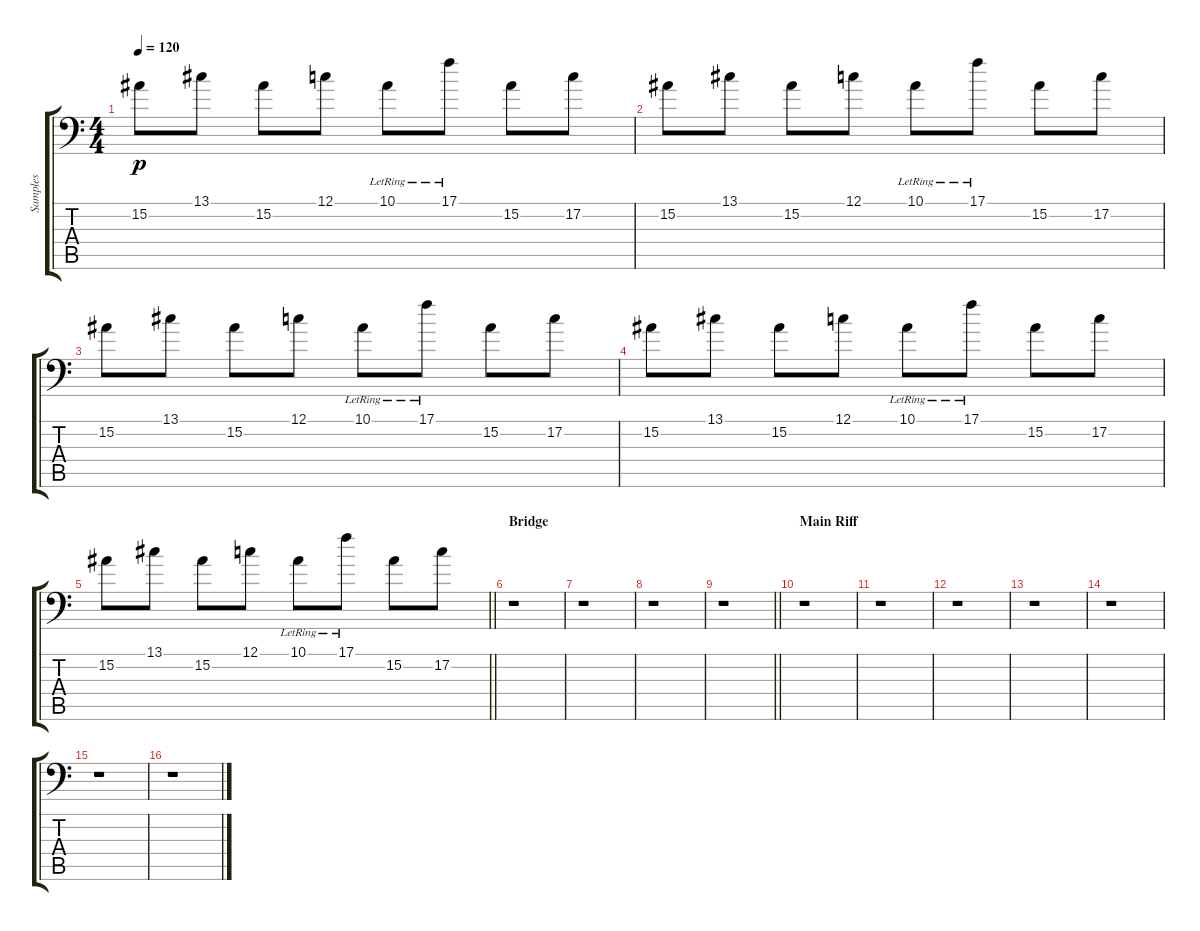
\track ("Samples" "Samples") {instrument choiraahs}
\staff {score tabs}
\tuning (C4 G3 Eb3 Bb2 F2 Bb1) {hide}
\ts (4 4)
\tempo 120
\clef f4
\ks c
15.2.8{dy p volume 15 balance 8} 13.1.8 15.2.8 12.1.8 10.1{lr}.8 17.1{lr}.8 15.2.8 17.2.8 |
15.2.8{volume 15 balance 8} 13.1.8 15.2.8 12.1.8 10.1{lr}.8 17.1{lr}.8 15.2.8 17.2.8 |
15.2.8{volume 15 balance 8} 13.1.8 15.2.8 12.1.8 10.1{lr}.8 17.1{lr}.8 15.2.8 17.2.8 |
15.2.8{volume 15 balance 8} 13.1.8 15.2.8 12.1.8 10.1{lr}.8 17.1{lr}.8 15.2.8 17.2.8 |
\barLineRight lightlight
15.2.8{volume 15 balance 8} 13.1.8 15.2.8 12.1.8 10.1{lr}.8 17.1{lr}.8 15.2.8 17.2.8 |
\section ("" "Bridge")
r.1 |
r.1 |
r.1 |
\barLineRight lightlight
r.1 |
\section ("" "Main Riff")
r.1 |
r.1 |
r.1 |
r.1 |
r.1 |
r.1 |
r.1
